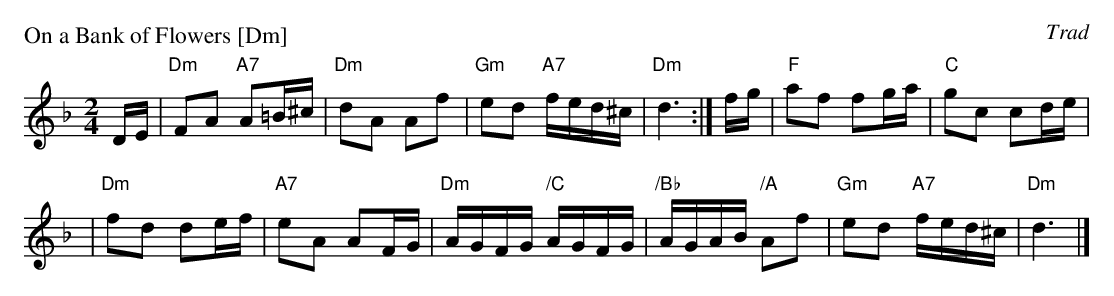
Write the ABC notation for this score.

X:1
P: On a Bank of Flowers [Dm]
O: Trad
M: 2/4
L: 1/16
K: Dm
DE | "Dm"F2A2 "A7"A2=B^c | "Dm"d2A2 A2f2 | "Gm"e2d2 "A7"fed^c | "Dm"d6 :| fg | "F"a2f2 f2ga | "C"g2c2 c2de |
| "Dm"f2d2 d2ef | "A7"e2A2 A2FG | "Dm"AGFG "/C"AGFG | "/Bb"AGAB "/A"A2f2 | "Gm"e2d2 "A7"fed^c | "Dm"d6 |]
